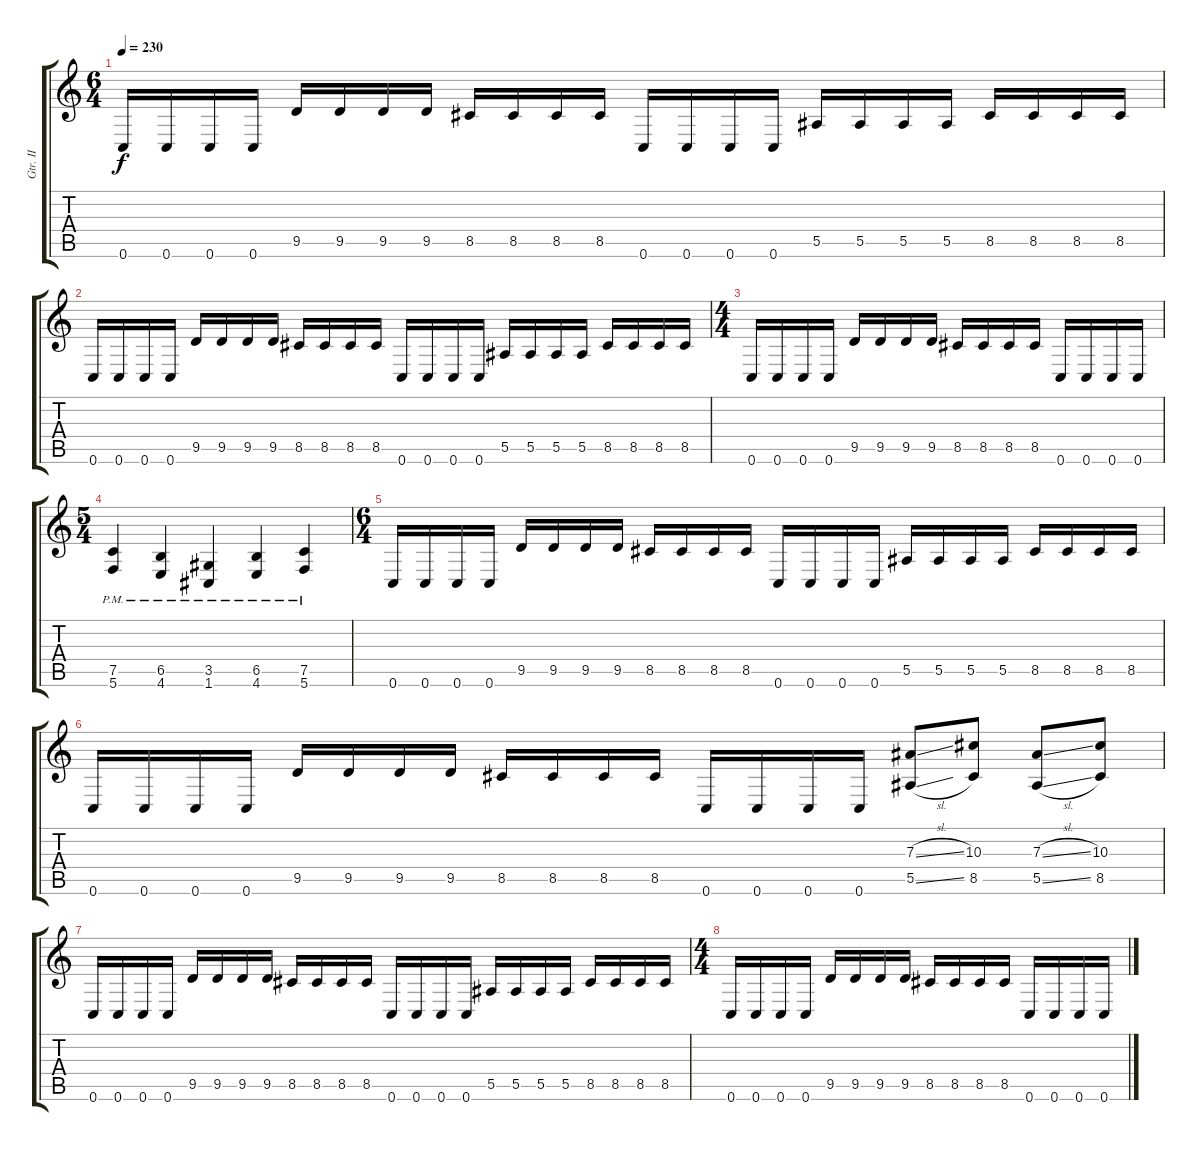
\track ("Gtr. II" "Gtr. II") {instrument distortionguitar}
\staff {score tabs}
\tuning (C4 G3 Eb3 Bb2 F2 C2) {hide}
\ts (6 4)
\tempo 230
\clef g2
\ks c
0.6.16{dy f} 0.6.16 0.6.16 0.6.16 9.5.16 9.5.16 9.5.16 9.5.16 8.5.16 8.5.16 8.5.16 8.5.16 0.6.16 0.6.16 0.6.16 0.6.16 5.5.16 5.5.16 5.5.16 5.5.16 8.5.16 8.5.16 8.5.16 8.5.16 |
0.6.16 0.6.16 0.6.16 0.6.16 9.5.16 9.5.16 9.5.16 9.5.16 8.5.16 8.5.16 8.5.16 8.5.16 0.6.16 0.6.16 0.6.16 0.6.16 5.5.16 5.5.16 5.5.16 5.5.16 8.5.16 8.5.16 8.5.16 8.5.16 |
\ts (4 4)
0.6.16 0.6.16 0.6.16 0.6.16 9.5.16 9.5.16 9.5.16 9.5.16 8.5.16 8.5.16 8.5.16 8.5.16 0.6.16 0.6.16 0.6.16 0.6.16 |
\ts (5 4)
(7.5{pm} 5.6{pm}).4 (6.5{pm} 4.6{pm}).4 (3.5{pm} 1.6{pm}).4 (6.5{pm} 4.6{pm}).4 (7.5{pm} 5.6{pm}).4 |
\ts (6 4)
0.6.16 0.6.16 0.6.16 0.6.16 9.5.16 9.5.16 9.5.16 9.5.16 8.5.16 8.5.16 8.5.16 8.5.16 0.6.16 0.6.16 0.6.16 0.6.16 5.5.16 5.5.16 5.5.16 5.5.16 8.5.16 8.5.16 8.5.16 8.5.16 |
0.6.16 0.6.16 0.6.16 0.6.16 9.5.16 9.5.16 9.5.16 9.5.16 8.5.16 8.5.16 8.5.16 8.5.16 0.6.16 0.6.16 0.6.16 0.6.16 (7.3{sl} 5.5{sl}).8 (10.3 8.5).8 (7.3{sl} 5.5{sl}).8 (10.3 8.5).8 |
0.6.16 0.6.16 0.6.16 0.6.16 9.5.16 9.5.16 9.5.16 9.5.16 8.5.16 8.5.16 8.5.16 8.5.16 0.6.16 0.6.16 0.6.16 0.6.16 5.5.16 5.5.16 5.5.16 5.5.16 8.5.16 8.5.16 8.5.16 8.5.16 |
\ts (4 4)
0.6.16 0.6.16 0.6.16 0.6.16 9.5.16 9.5.16 9.5.16 9.5.16 8.5.16 8.5.16 8.5.16 8.5.16 0.6.16 0.6.16 0.6.16 0.6.16
